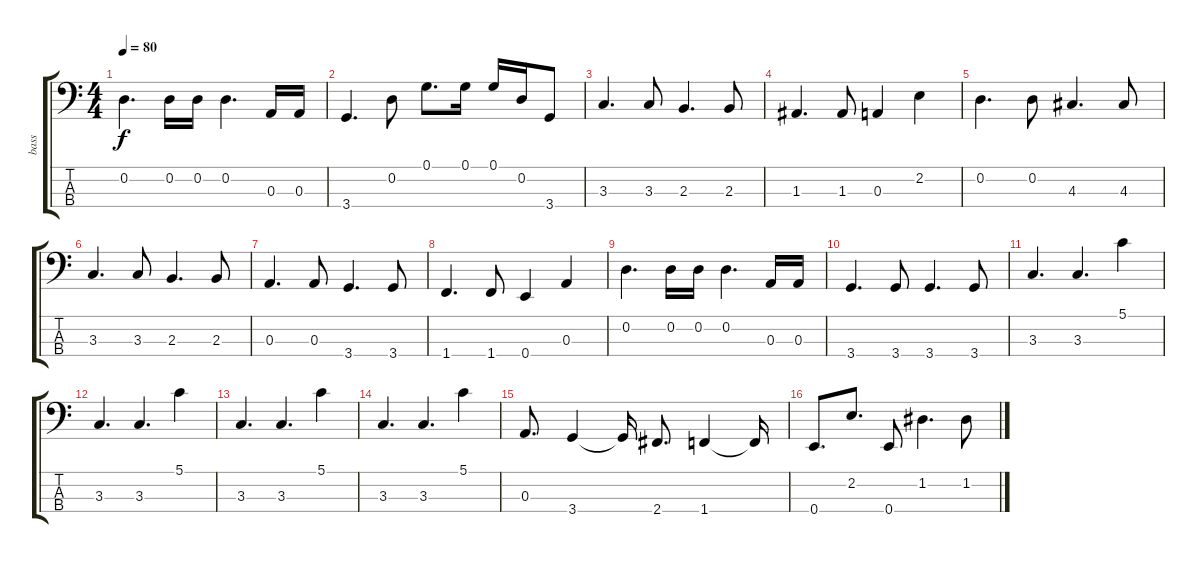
\track ("bass" "bass") {instrument fretlessbass}
\staff {score tabs}
\tuning (G2 D2 A1 E1) {hide}
\ts (4 4)
\tempo 80
\clef f4
\ks c
0.2.4{d dy f} 0.2.16 0.2.16 0.2.4{d} 0.3.16 0.3.16 |
3.4.4{d} 0.2.8 0.1.8{d} 0.1.16 0.1.16 0.2.16 3.4.8 |
3.3.4{d} 3.3.8 2.3.4{d} 2.3.8 |
1.3.4{d} 1.3.8 0.3.4 2.2.4 |
0.2.4{d} 0.2.8 4.3.4{d} 4.3.8 |
3.3.4{d} 3.3.8 2.3.4{d} 2.3.8 |
0.3.4{d} 0.3.8 3.4.4{d} 3.4.8 |
1.4.4{d} 1.4.8 0.4.4 0.3.4 |
0.2.4{d} 0.2.16 0.2.16 0.2.4{d} 0.3.16 0.3.16 |
3.4.4{d} 3.4.8 3.4.4{d} 3.4.8 |
3.3.4{d} 3.3.4{d} 5.1.4 |
3.3.4{d} 3.3.4{d} 5.1.4 |
3.3.4{d} 3.3.4{d} 5.1.4 |
3.3.4{d} 3.3.4{d} 5.1.4 |
0.3.8{d} 3.4.4 3.4{t}.16 2.4.8{d} 1.4.4 1.4{t}.16 |
0.4.8{d} 2.2.8{d} 0.4.8 1.2.4{d} 1.2.8
